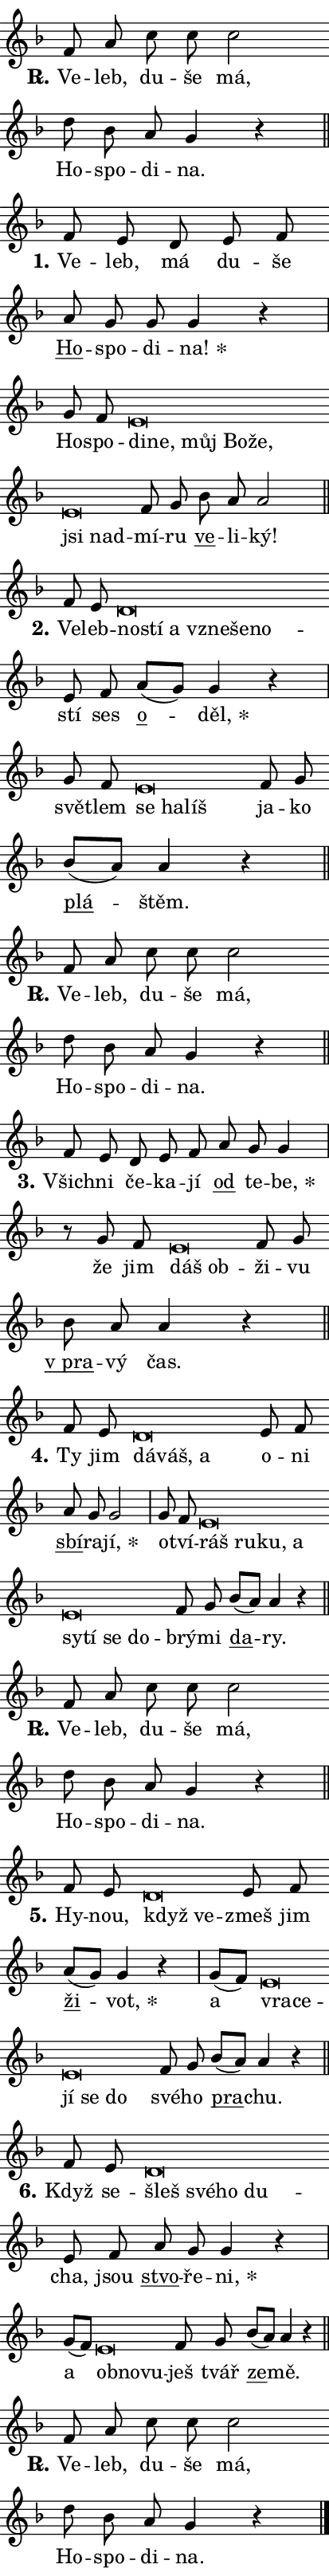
\version "2.22.1"
\header { tagline = "" }
\paper {
  indent = 0\cm
  top-margin = 0\cm
  right-margin = 0\cm
  bottom-margin = 0\cm
  left-margin = 0\cm
  paper-width = 7\cm
  page-breaking = #ly:one-page-breaking
  system-system-spacing.basic-distance = #11
  score-system-spacing.basic-distance = #11.3
  ragged-last = ##f
}


%% Author: Thomas Morley
%% https://lists.gnu.org/archive/html/lilypond-user/2020-05/msg00002.html
#(define (line-position grob)
"Returns position of @var[grob} in current system:
   @code{'start}, if at first time-step
   @code{'end}, if at last time-step
   @code{'middle} otherwise
"
  (let* ((col (ly:item-get-column grob))
         (ln (ly:grob-object col 'left-neighbor))
         (rn (ly:grob-object col 'right-neighbor))
         (col-to-check-left (if (ly:grob? ln) ln col))
         (col-to-check-right (if (ly:grob? rn) rn col))
         (break-dir-left
           (and
             (ly:grob-property col-to-check-left 'non-musical #f)
             (ly:item-break-dir col-to-check-left)))
         (break-dir-right
           (and
             (ly:grob-property col-to-check-right 'non-musical #f)
             (ly:item-break-dir col-to-check-right))))
        (cond ((eqv? 1 break-dir-left) 'start)
              ((eqv? -1 break-dir-right) 'end)
              (else 'middle))))

#(define (tranparent-at-line-position vctor)
  (lambda (grob)
  "Relying on @code{line-position} select the relevant enry from @var{vctor}.
Used to determine transparency,"
    (case (line-position grob)
      ((end) (not (vector-ref vctor 0)))
      ((middle) (not (vector-ref vctor 1)))
      ((start) (not (vector-ref vctor 2))))))

noteHeadBreakVisibility =
#(define-music-function (break-visibility)(vector?)
"Makes @code{NoteHead}s transparent relying on @var{break-visibility}"
#{
  \override NoteHead.transparent =
    #(tranparent-at-line-position break-visibility)
#})

#(define delete-ledgers-for-transparent-note-heads
  (lambda (grob)
    "Reads whether a @code{NoteHead} is transparent.
If so this @code{NoteHead} is removed from @code{'note-heads} from
@var{grob}, which is supposed to be @code{LedgerLineSpanner}.
As a result ledgers are not printed for this @code{NoteHead}"
    (let* ((nhds-array (ly:grob-object grob 'note-heads))
           (nhds-list
             (if (ly:grob-array? nhds-array)
                 (ly:grob-array->list nhds-array)
                 '()))
           ;; Relies on the transparent-property being done before
           ;; Staff.LedgerLineSpanner.after-line-breaking is executed.
           ;; This is fragile ...
           (to-keep
             (remove
               (lambda (nhd)
                 (ly:grob-property nhd 'transparent #f))
               nhds-list)))
      ;; TODO find a better method to iterate over grob-arrays, similiar
      ;; to filter/remove etc for lists
      ;; For now rebuilt from scratch
      (set! (ly:grob-object grob 'note-heads)  '())
      (for-each
        (lambda (nhd)
          (ly:pointer-group-interface::add-grob grob 'note-heads nhd))
        to-keep))))

hideNotes = {
  \noteHeadBreakVisibility #begin-of-line-visible
}
unHideNotes = {
  \noteHeadBreakVisibility #all-visible
}

% work-around for resetting accidentals
% https://lilypond.org/doc/v2.23/Documentation/notation/displaying-rhythms#unmetered-music
cadenzaMeasure = {
  \cadenzaOff
  \partial 1024 s1024
  \cadenzaOn
}

#(define-markup-command (accent layout props text) (markup?)
  "Underline accented syllable"
  (interpret-markup layout props
    #{\markup \override #'(offset . 4.3) \underline { #text }#}))

responsum = \markup \concat {
  "R" \hspace #-1.05 \path #0.1 #'((moveto 0 0.07) (lineto 0.9 0.8)) \hspace #0.05 "."
}

\layout {
    \context {
        \Staff
        \remove "Time_signature_engraver"
        \override LedgerLineSpanner.after-line-breaking = #delete-ledgers-for-transparent-note-heads
    }
    \context {
        \Voice {
            \override NoteHead.output-attributes = #'((class . "notehead"))
            \override Hairpin.height = #0.55
        }
    }
    \context {
        \Lyrics {
            \override StanzaNumber.output-attributes = #'((class . "stanzanumber"))
            \override LyricSpace.minimum-distance = #0.9
            \override LyricText.font-name = #"TeX Gyre Schola"
            \override LyricText.font-size = 1
            \override StanzaNumber.font-name = #"TeX Gyre Schola Bold"
            \override StanzaNumber.font-size = 1
        }
    }
}

% magnetic-lyrics.ily
%
%   written by
%     Jean Abou Samra <jean@abou-samra.fr>
%     Werner Lemberg <wl@gnu.org>
%
%   adapted by
%     Jiri Hon <jiri.hon@gmail.com>
%
% Version 2022-Apr-15

% https://www.mail-archive.com/lilypond-user@gnu.org/msg149350.html

#(define (Left_hyphen_pointer_engraver context)
   "Collect syllable-hyphen-syllable occurrences in lyrics and store
them in properties.  This engraver only looks to the left.  For
example, if the lyrics input is @code{foo -- bar}, it does the
following.

@itemize @bullet
@item
Set the @code{text} property of the @code{LyricHyphen} grob between
@q{foo} and @q{bar} to @code{foo}.

@item
Set the @code{left-hyphen} property of the @code{LyricText} grob with
text @q{foo} to the @code{LyricHyphen} grob between @q{foo} and
@q{bar}.
@end itemize

Use this auxiliary engraver in combination with the
@code{lyric-@/text::@/apply-@/magnetic-@/offset!} hook."
   (let ((hyphen #f)
         (text #f))
     (make-engraver
      (acknowledgers
       ((lyric-syllable-interface engraver grob source-engraver)
        (set! text grob)))
      (end-acknowledgers
       ((lyric-hyphen-interface engraver grob source-engraver)
        ;(when (not (grob::has-interface grob 'lyric-space-interface))
          (set! hyphen grob)));)
      ((stop-translation-timestep engraver)
       (when (and text hyphen)
         (ly:grob-set-object! text 'left-hyphen hyphen))
       (set! text #f)
       (set! hyphen #f)))))

#(define (lyric-text::apply-magnetic-offset! grob)
   "If the space between two syllables is less than the value in
property @code{LyricText@/.details@/.squash-threshold}, move the right
syllable to the left so that it gets concatenated with the left
syllable.

Use this function as a hook for
@code{LyricText@/.after-@/line-@/breaking} if the
@code{Left_@/hyphen_@/pointer_@/engraver} is active."
   (let ((hyphen (ly:grob-object grob 'left-hyphen #f)))
     (when hyphen
       (let ((left-text (ly:spanner-bound hyphen LEFT)))
         (when (grob::has-interface left-text 'lyric-syllable-interface)
           (let* ((common (ly:grob-common-refpoint grob left-text X))
                  (this-x-ext (ly:grob-extent grob common X))
                  (left-x-ext
                   (begin
                     ;; Trigger magnetism for left-text.
                     (ly:grob-property left-text 'after-line-breaking)
                     (ly:grob-extent left-text common X)))
                  ;; `delta` is the gap width between two syllables.
                  (delta (- (interval-start this-x-ext)
                            (interval-end left-x-ext)))
                  (details (ly:grob-property grob 'details))
                  (threshold (assoc-get 'squash-threshold details 0.2)))
             (when (< delta threshold)
               (let* (;; We have to manipulate the input text so that
                      ;; ligatures crossing syllable boundaries are not
                      ;; disabled.  For languages based on the Latin
                      ;; script this is essentially a beautification.
                      ;; However, for non-Western scripts it can be a
                      ;; necessity.
                      (lt (ly:grob-property left-text 'text))
                      (rt (ly:grob-property grob 'text))
                      (is-space (grob::has-interface hyphen 'lyric-space-interface))
                      (space (if is-space " " ""))
                      (space-markup (grob-interpret-markup grob " "))
                      (space-size (interval-length (ly:stencil-extent space-markup X)))
                      (extra-delta (if is-space space-size 0))
                      ;; Append new syllable.
                      (ltrt-space (if (and (string? lt) (string? rt))
                                (string-append lt space rt)
                                (make-concat-markup (list lt space rt))))
                      ;; Right-align `ltrt` to the right side.
                      (ltrt-space-markup (grob-interpret-markup
                               grob
                               (make-translate-markup
                                (cons (interval-length this-x-ext) 0)
                                (make-right-align-markup ltrt-space)))))
                 (begin
                   ;; Don't print `left-text`.
                   (ly:grob-set-property! left-text 'stencil #f)
                   ;; Set text and stencil (which holds all collected
                   ;; syllables so far) and shift it to the left.
                   (ly:grob-set-property! grob 'text ltrt-space)
                   (ly:grob-set-property! grob 'stencil ltrt-space-markup)
                   (ly:grob-translate-axis! grob (- (- delta extra-delta)) X))))))))))


#(define (lyric-hyphen::displace-bounds-first grob)
   ;; Make very sure this callback isn't triggered too early.
   (let ((left (ly:spanner-bound grob LEFT))
         (right (ly:spanner-bound grob RIGHT)))
     (ly:grob-property left 'after-line-breaking)
     (ly:grob-property right 'after-line-breaking)
     (ly:lyric-hyphen::print grob)))

squashThreshold = #0.4

\layout {
  \context {
    \Lyrics
    \consists #Left_hyphen_pointer_engraver
    \override LyricText.after-line-breaking =
      #lyric-text::apply-magnetic-offset!
    \override LyricHyphen.stencil = #lyric-hyphen::displace-bounds-first
    \override LyricText.details.squash-threshold = \squashThreshold
    \override LyricHyphen.minimum-distance = 0
    \override LyricHyphen.minimum-length = \squashThreshold
  }
}

squash = \override LyricText.details.squash-threshold = 9999
unSquash = \override LyricText.details.squash-threshold = \squashThreshold

left = \override LyricText.self-alignment-X = #LEFT
unLeft = \revert LyricText.self-alignment-X

starOffset = #(lambda (grob) 
                (let ((x_offset (ly:self-alignment-interface::aligned-on-x-parent grob)))
                  (if (= x_offset 0) 0 (+ x_offset 1.2))))

star = #(define-music-function (syllable)(string?)
"Append star separator at the end of a syllable"
#{
  \once \override LyricText.X-offset = #starOffset
  \lyricmode { \markup {
    #syllable
    \override #'((font-name . "TeX Gyre Schola Bold")) \hspace #0.2 \lower #0.65 \larger "*"
  } }
#})

starAccent = #(define-music-function (syllable)(string?)
"Append star separator at the end of a syllable and make accent"
#{
  \once \override LyricText.X-offset = #starOffset
  \lyricmode { \markup {
    \accent #syllable
    \override #'((font-name . "TeX Gyre Schola Bold")) \hspace #0.2 \lower #0.65 \larger "*"
  } }
#})

breath = #(define-music-function (syllable)(string?)
"Append breathing indicator at the end of a syllable"
#{
  \lyricmode { \markup { #syllable "+" } }
#})

optionalBreath = #(define-music-function (syllable)(string?)
"Append optional breathing indicator at the end of a syllable"
#{
  \lyricmode { \markup { #syllable "(+)" } }
#})


\score {
    <<
        \new Voice = "melody" { \cadenzaOn \key f \major \relative { f'8 a c c c2 \bar "" d8 bes a g4 r \cadenzaMeasure \bar "||" \break } }
        \new Lyrics \lyricsto "melody" { \lyricmode { \set stanza = \responsum
Ve -- leb, du -- še má, Ho -- spo -- di -- na. } }
    >>
    \layout {}
}

\score {
    <<
        \new Voice = "melody" { \cadenzaOn \key f \major \relative { f'8 e d8 e8 f \bar "" a g g g4 r \cadenzaMeasure \bar "|" g8 f e\breve*1/16 \hideNotes \breve*1/16 \bar "" \breve*1/16 \bar "" \breve*1/16 \bar "" \breve*1/16 \bar "" \breve*1/16 \breve*1/16 \bar "" \unHideNotes f8 g \bar "" bes a a2 \cadenzaMeasure \bar "||" \break } }
        \new Lyrics \lyricsto "melody" { \lyricmode { \set stanza = "1."
Ve -- leb, má du -- še \markup \accent Ho -- spo -- di -- \star na! Ho -- spo -- \left di -- \squash ne, můj Bo -- že, jsi nad -- \unLeft \unSquash mí -- ru \markup \accent ve -- li -- ký! } }
    >>
    \layout {}
}

\score {
    <<
        \new Voice = "melody" { \cadenzaOn \key f \major \relative { f'8 e d\breve*1/16 \hideNotes \breve*1/16 \bar "" \breve*1/16 \bar "" \breve*1/16 \bar "" \breve*1/16 \breve*1/16 \bar "" \unHideNotes e8 f \bar "" a[( g)] g4 r \cadenzaMeasure \bar "|" g8 f e\breve*1/16 \hideNotes \breve*1/16 \breve*1/16 \bar "" \unHideNotes f8 g \bar "" bes[( a)] a4 r \cadenzaMeasure \bar "||" \break } }
        \new Lyrics \lyricsto "melody" { \lyricmode { \set stanza = "2."
Ve -- leb -- \left no -- \squash stí a vzne -- še -- no -- \unLeft \unSquash stí ses \markup \accent o -- \star děl, svě -- tlem \left se \squash ha -- líš \unLeft \unSquash ja -- ko \markup \accent plá -- štěm. } }
    >>
    \layout {}
}

\score {
    <<
        \new Voice = "melody" { \cadenzaOn \key f \major \relative { f'8 a c c c2 \bar "" d8 bes a g4 r \cadenzaMeasure \bar "||" \break } }
        \new Lyrics \lyricsto "melody" { \lyricmode { \set stanza = \responsum
Ve -- leb, du -- še má, Ho -- spo -- di -- na. } }
    >>
    \layout {}
}

\score {
    <<
        \new Voice = "melody" { \cadenzaOn \key f \major \relative { f'8 e d8 e8 f \bar "" a g g4 \cadenzaMeasure \bar "|" r8 g8 f e\breve*1/16 \hideNotes \breve*1/16 \bar "" \unHideNotes f8 g \bar "" bes a a4 r \cadenzaMeasure \bar "||" \break } }
        \new Lyrics \lyricsto "melody" { \lyricmode { \set stanza = "3."
Všich -- ni če -- ka -- jí \markup \accent od te -- \star be, že jim \left dáš \squash ob -- \unLeft \unSquash ži -- vu \markup \accent "v pra" -- vý čas. } }
    >>
    \layout {}
}

\score {
    <<
        \new Voice = "melody" { \cadenzaOn \key f \major \relative { f'8 e d\breve*1/16 \hideNotes \breve*1/16 \breve*1/16 \bar "" \unHideNotes e8 f \bar "" a g g2 \cadenzaMeasure \bar "|" g8 f e\breve*1/16 \hideNotes \breve*1/16 \bar "" \breve*1/16 \bar "" \breve*1/16 \bar "" \breve*1/16 \bar "" \breve*1/16 \bar "" \breve*1/16 \breve*1/16 \bar "" \unHideNotes f8 g \bar "" bes[( a)] a4 r \cadenzaMeasure \bar "||" \break } }
        \new Lyrics \lyricsto "melody" { \lyricmode { \set stanza = "4."
Ty jim \left dá -- \squash váš, a \unLeft \unSquash o -- ni \markup \accent sbí -- ra -- \star jí, o -- tví -- \left ráš \squash ru -- ku, a sy -- tí se do -- \unLeft \unSquash brý -- mi \markup \accent da -- ry. } }
    >>
    \layout {}
}

\score {
    <<
        \new Voice = "melody" { \cadenzaOn \key f \major \relative { f'8 a c c c2 \bar "" d8 bes a g4 r \cadenzaMeasure \bar "||" \break } }
        \new Lyrics \lyricsto "melody" { \lyricmode { \set stanza = \responsum
Ve -- leb, du -- še má, Ho -- spo -- di -- na. } }
    >>
    \layout {}
}

\score {
    <<
        \new Voice = "melody" { \cadenzaOn \key f \major \relative { f'8 e d\breve*1/16 \hideNotes \breve*1/16 \bar "" \unHideNotes e8 f \bar "" a[( g)] g4 r \cadenzaMeasure \bar "|" g8[( f)] e\breve*1/16 \hideNotes \breve*1/16 \bar "" \breve*1/16 \bar "" \breve*1/16 \breve*1/16 \bar "" \unHideNotes f8 g \bar "" bes[( a)] a4 r \cadenzaMeasure \bar "||" \break } }
        \new Lyrics \lyricsto "melody" { \lyricmode { \set stanza = "5."
Hy -- nou, \left když \squash ve -- \unLeft \unSquash zmeš jim \markup \accent ži -- \star vot, a \left vra -- \squash ce -- jí se do \unLeft \unSquash své -- ho \markup \accent pra -- chu. } }
    >>
    \layout {}
}

\score {
    <<
        \new Voice = "melody" { \cadenzaOn \key f \major \relative { f'8 e d\breve*1/16 \hideNotes \breve*1/16 \bar "" \breve*1/16 \breve*1/16 \bar "" \unHideNotes e8 f \bar "" a g g4 r \cadenzaMeasure \bar "|" g8[( f)] e\breve*1/16 \hideNotes \breve*1/16 \breve*1/16 \bar "" \unHideNotes f8 g \bar "" bes[( a)] a4 r \cadenzaMeasure \bar "||" \break } }
        \new Lyrics \lyricsto "melody" { \lyricmode { \set stanza = "6."
Když se -- \left šleš \squash své -- ho du -- \unLeft \unSquash cha, jsou \markup \accent stvo -- ře -- \star ni, a \left ob -- \squash no -- vu -- \unLeft \unSquash ješ tvář \markup \accent ze -- mě. } }
    >>
    \layout {}
}

\score {
    <<
        \new Voice = "melody" { \cadenzaOn \key f \major \relative { f'8 a c c c2 \bar "" d8 bes a g4 r \cadenzaMeasure \bar "||" \break } \bar "|." }
        \new Lyrics \lyricsto "melody" { \lyricmode { \set stanza = \responsum
Ve -- leb, du -- še má, Ho -- spo -- di -- na. } }
    >>
    \layout {}
}
